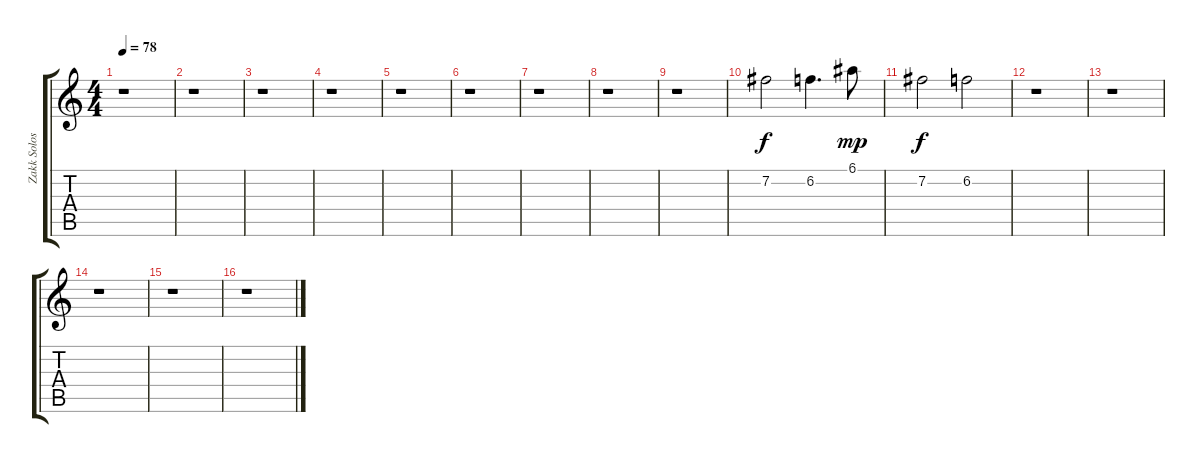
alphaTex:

\track ("Zakk Solos " "Zakk Solos") {instrument overdrivenguitar}
\staff {score tabs}
\tuning (E4 B3 G3 D3 A2 E2) {hide}
\ts (4 4)
\tempo 78
\clef g2
\ks c
r.1{dy f instrument overdrivenguitar} |
r.1 |
r.1 |
r.1 |
r.1 |
r.1 |
r.1 |
r.1 |
r.1 |
7.2.2 6.2.4{d} 6.1.8{dy mp} |
7.2.2{dy f} 6.2.2 |
r.1 |
r.1 |
r.1 |
r.1 |
r.1
